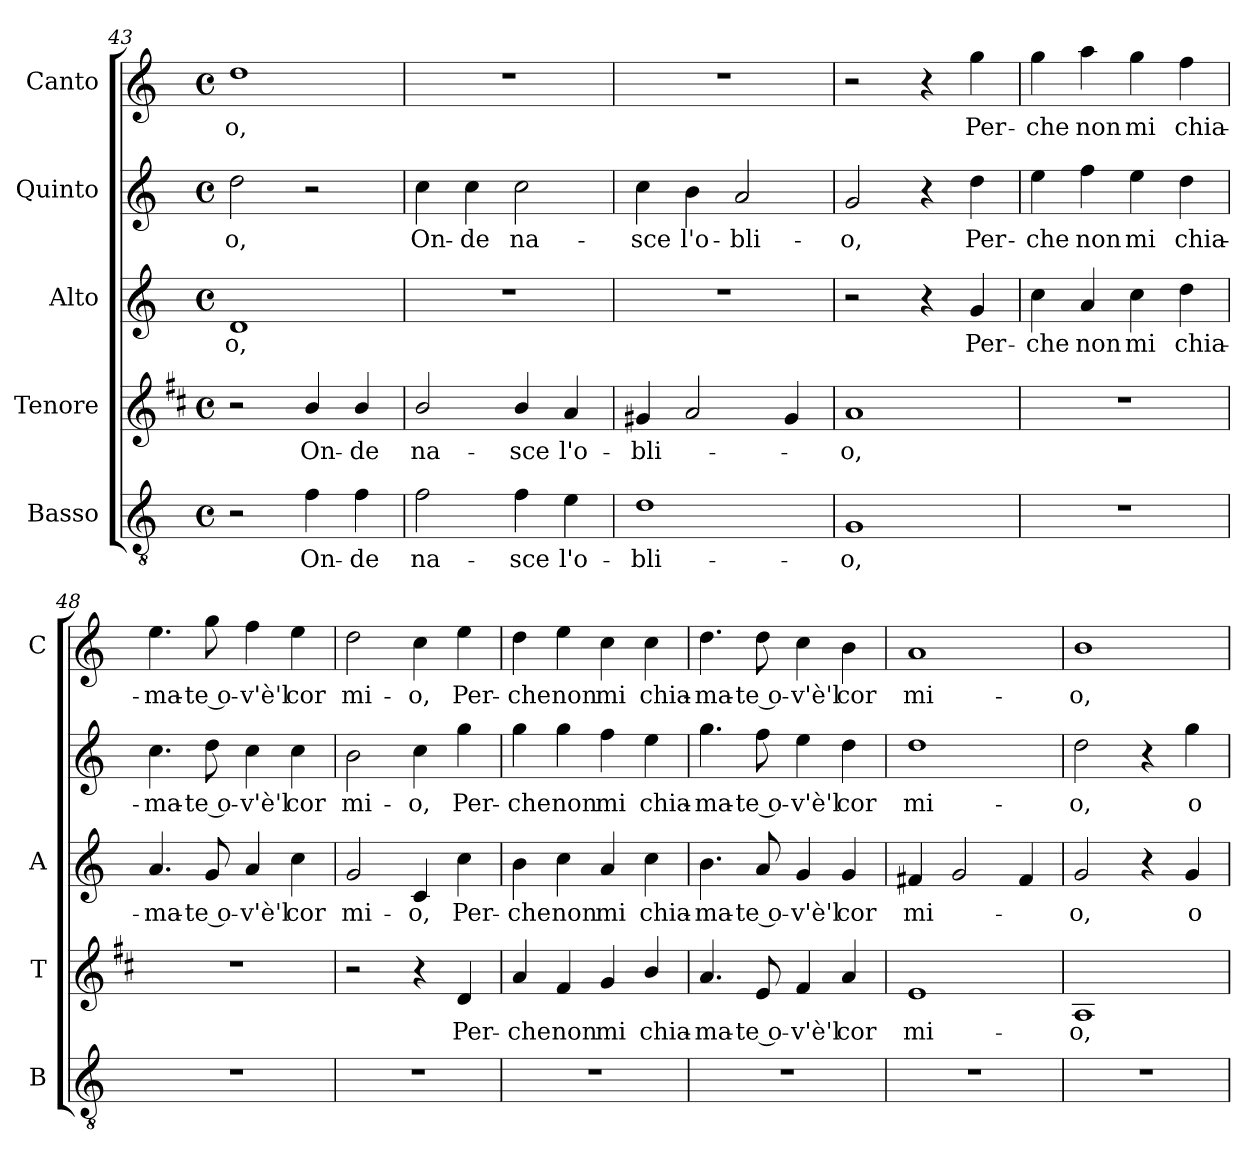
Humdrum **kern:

**kern	**text	**kern	**text	**kern	**text	**kern	**text	**kern	**text
*part5	*part5	*part4	*part4	*part3	*part3	*part2	*part2	*part1	*part1
*staff5	*staff5	*staff4	*staff4	*staff3	*staff3	*staff2	*staff2	*staff1	*staff1
*I"Basso	*	*I"Tenore	*	*I"Alto	*	*I"Quinto	*	*I"Canto	*
*I'B	*	*I'T	*	*I'A	*	*	*	*I'C	*
*clefGv2	*	*clefG2	*	*clefG2	*	*clefG2	*	*clefG2	*
*	*	*ITrd1c2	*	*	*	*	*	*	*
*k[]	*	*k[]	*	*k[]	*	*k[]	*	*k[]	*
*C:	*	*C:	*	*C:	*	*C:	*	*C:	*
*M4/4	*	*M4/4	*	*M4/4	*	*M4/4	*	*M4/4	*
*met(c)	*	*met(c)	*	*met(c)	*	*met(c)	*	*met(c)	*
=43	=43	=43	=43	=43	=43	=43	=43	=43	=43
!	!	!	!	!	!LO:LY:b	!	!LO:LY:b	!	!LO:LY:b
2r	.	2r	.	1d	-o,	2dd\	-o,	1dd	-o,
!	!LO:LY:b	!	!LO:LY:b	!	!	!	!	!	!
4f\	On-	4a/	On-	.	.	2r	.	.	.
!	!LO:LY:b	!	!LO:LY:b	!	!	!	!	!	!
4f\	-de	4a/	-de	.	.	.	.	.	.
=44	=44	=44	=44	=44	=44	=44	=44	=44	=44
!	!LO:LY:b	!	!LO:LY:b	!	!	!	!LO:LY:b	!	!
2f\	na-	2a/	na-	1r	.	4cc\	On-	1r	.
!	!	!	!	!	!	!	!LO:LY:b	!	!
.	.	.	.	.	.	4cc\	-de	.	.
!	!LO:LY:b	!	!LO:LY:b	!	!	!	!LO:LY:b	!	!
4f\	-sce	4a/	-sce	.	.	2cc\	na-	.	.
!	!LO:LY:b	!	!LO:LY:b	!	!	!	!	!	!
4e\	l'o-	4g/	l'o-	.	.	.	.	.	.
=45	=45	=45	=45	=45	=45	=45	=45	=45	=45
!	!LO:LY:b	!	!LO:LY:b	!	!	!	!LO:LY:b	!	!
1d	-bli-	4f#X/	-bli-	1r	.	4cc\	-sce	1r	.
!	!	!	!	!	!	!	!LO:LY:b	!	!
.	.	2g/	.	.	.	4b\	l'o-	.	.
!	!	!	!	!	!	!	!LO:LY:b	!	!
.	.	.	.	.	.	2a/	-bli-	.	.
.	.	4f#/	.	.	.	.	.	.	.
=46	=46	=46	=46	=46	=46	=46	=46	=46	=46
!	!LO:LY:b	!	!LO:LY:b	!	!	!	!LO:LY:b	!	!
1G	-o,	1g	-o,	2r	.	2g/	-o,	2r	.
.	.	.	.	4r	.	4r	.	4r	.
!	!	!	!	!	!LO:LY:b	!	!LO:LY:b	!	!LO:LY:b
.	.	.	.	4g/	Per-	4dd\	Per-	4gg\	Per-
=47	=47	=47	=47	=47	=47	=47	=47	=47	=47
!	!	!	!	!	!LO:LY:b	!	!LO:LY:b	!	!LO:LY:b
1r	.	1r	.	4cc\	-che	4ee\	-che	4gg\	-che
!	!	!	!	!	!LO:LY:b	!	!LO:LY:b	!	!LO:LY:b
.	.	.	.	4a/	non	4ff\	non	4aa\	non
!	!	!	!	!	!LO:LY:b	!	!LO:LY:b	!	!LO:LY:b
.	.	.	.	4cc\	mi	4ee\	mi	4gg\	mi
!	!	!	!	!	!LO:LY:b	!	!LO:LY:b	!	!LO:LY:b
.	.	.	.	4dd\	chia-	4dd\	chia-	4ff\	chia-
=48	=48	=48	=48	=48	=48	=48	=48	=48	=48
!	!	!	!	!	!LO:LY:b	!	!LO:LY:b	!	!LO:LY:b
1r	.	1r	.	4.a/	-ma-	4.cc\	-ma-	4.ee\	-ma-
!	!	!	!	!	!LO:LY:b	!	!LO:LY:b	!	!LO:LY:b
.	.	.	.	8g/	-te o-	8dd\	-te o-	8gg\	-te o-
!	!	!	!	!	!LO:LY:b	!	!LO:LY:b	!	!LO:LY:b
.	.	.	.	4a/	-v'è'l	4cc\	-v'è'l	4ff\	-v'è'l
!	!	!	!	!	!LO:LY:b	!	!LO:LY:b	!	!LO:LY:b
.	.	.	.	4cc\	cor	4cc\	cor	4ee\	cor
!!LO:LB:g=z
=49	=49	=49	=49	=49	=49	=49	=49	=49	=49
!	!	!	!	!	!LO:LY:b	!	!LO:LY:b	!	!LO:LY:b
1r	.	2r	.	2g/	mi-	2b\	mi-	2dd\	mi-
!	!	!	!	!	!LO:LY:b	!	!LO:LY:b	!	!LO:LY:b
.	.	4r	.	4c/	-o,	4cc\	-o,	4cc\	-o,
!	!	!	!LO:LY:b	!	!LO:LY:b	!	!LO:LY:b	!	!LO:LY:b
.	.	4c/	Per-	4cc\	Per-	4gg\	Per-	4ee\	Per-
=50	=50	=50	=50	=50	=50	=50	=50	=50	=50
!	!	!	!LO:LY:b	!	!LO:LY:b	!	!LO:LY:b	!	!LO:LY:b
1r	.	4g/	-che	4b\	-che	4gg\	-che	4dd\	-che
!	!	!	!LO:LY:b	!	!LO:LY:b	!	!LO:LY:b	!	!LO:LY:b
.	.	4e/	non	4cc\	non	4gg\	non	4ee\	non
!	!	!	!LO:LY:b	!	!LO:LY:b	!	!LO:LY:b	!	!LO:LY:b
.	.	4f/	mi	4a/	mi	4ff\	mi	4cc\	mi
!	!	!	!LO:LY:b	!	!LO:LY:b	!	!LO:LY:b	!	!LO:LY:b
.	.	4a/	chia-	4cc\	chia-	4ee\	chia-	4cc\	chia-
=51	=51	=51	=51	=51	=51	=51	=51	=51	=51
!	!	!	!LO:LY:b	!	!LO:LY:b	!	!LO:LY:b	!	!LO:LY:b
1r	.	4.g/	-ma-	4.b\	-ma-	4.gg\	-ma-	4.dd\	-ma-
!	!	!	!LO:LY:b	!	!LO:LY:b	!	!LO:LY:b	!	!LO:LY:b
.	.	8d/	-te o-	8a/	-te o-	8ff\	-te o-	8dd\	-te o-
!	!	!	!LO:LY:b	!	!LO:LY:b	!	!LO:LY:b	!	!LO:LY:b
.	.	4e/	-v'è'l	4g/	-v'è'l	4ee\	-v'è'l	4cc\	-v'è'l
!	!	!	!LO:LY:b	!	!LO:LY:b	!	!LO:LY:b	!	!LO:LY:b
.	.	4g/	cor	4g/	cor	4dd\	cor	4b\	cor
=52	=52	=52	=52	=52	=52	=52	=52	=52	=52
!	!	!	!LO:LY:b	!	!LO:LY:b	!	!LO:LY:b	!	!LO:LY:b
1r	.	1d	mi-	4f#X/	mi-	1dd	mi-	1a	mi-
.	.	.	.	2g/	.	.	.	.	.
.	.	.	.	4f#/	.	.	.	.	.
=53	=53	=53	=53	=53	=53	=53	=53	=53	=53
!	!	!	!LO:LY:b	!	!LO:LY:b	!	!LO:LY:b	!	!LO:LY:b
1r	.	1G	-o,	2g/	-o,	2dd\	-o,	1b	-o,
.	.	.	.	4r	.	4r	.	.	.
!	!	!	!	!	!LO:LY:b	!	!LO:LY:b	!	!
.	.	.	.	4g/	o-	4gg\	o-	.	.
=	=	=	=	=	=	=	=	=	=
*-	*-	*-	*-	*-	*-	*-	*-	*-	*-
